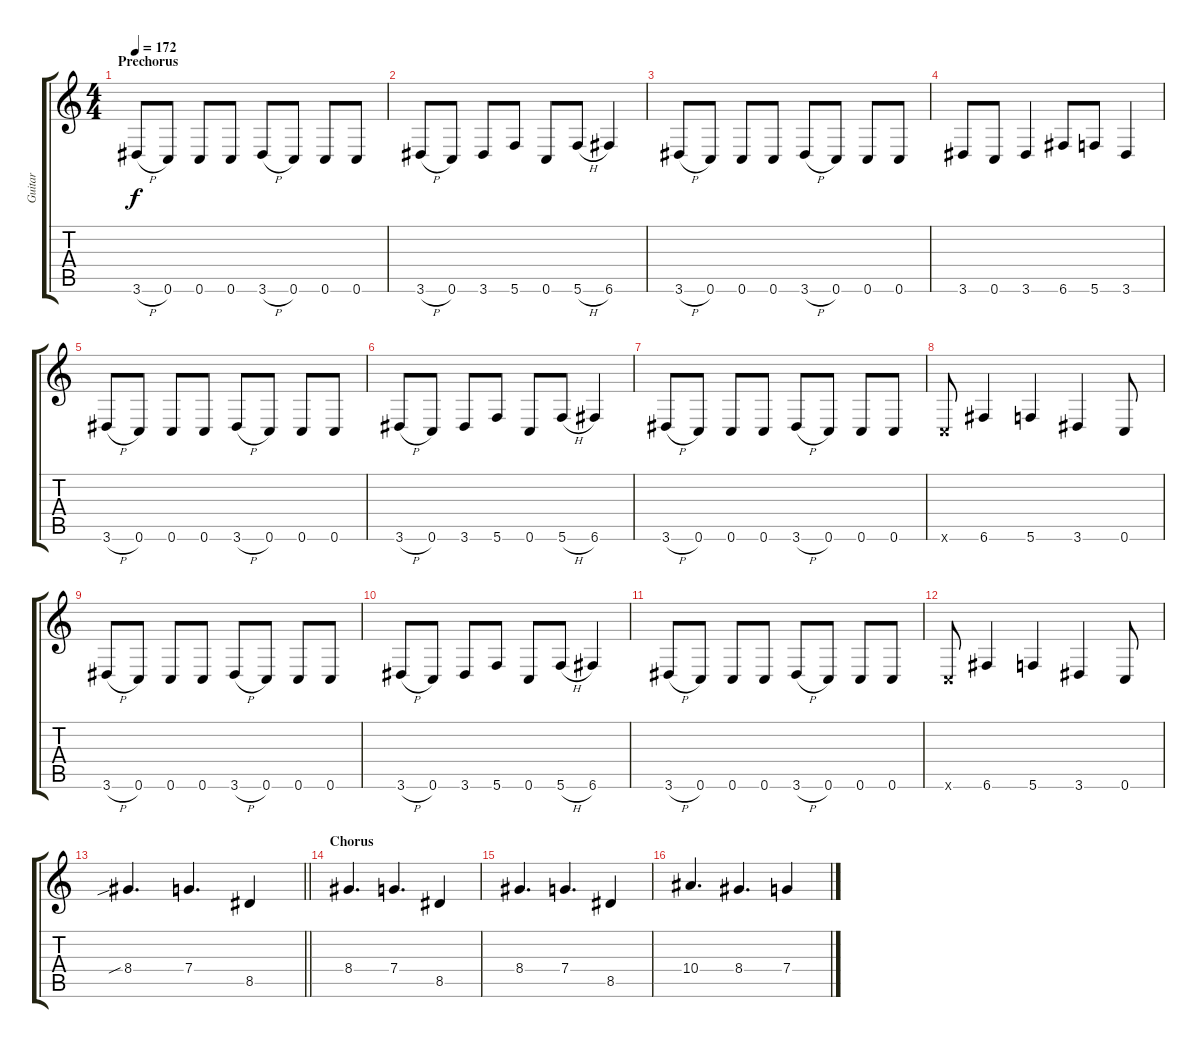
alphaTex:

\track ("Guitar" "Guitar") {instrument distortionguitar}
\staff {score tabs}
\tuning (D4 A3 F3 C3 G2 C2) {hide}
\ts (4 4)
\section ("" "Prechorus")
\tempo 172
\clef g2
\ks c
3.6{h}.8{dy f volume 8 balance 0} 0.6.8 0.6.8 0.6.8 3.6{h}.8 0.6.8 0.6.8 0.6.8 |
3.6{h}.8 0.6.8 3.6.8 5.6.8 0.6.8 5.6{h}.8 6.6.4 |
3.6{h}.8 0.6.8 0.6.8 0.6.8 3.6{h}.8 0.6.8 0.6.8 0.6.8 |
3.6.8 0.6.8 3.6.4 6.6.8{volume 16 balance 6} 5.6.8 3.6.4 |
3.6{h}.8{volume 16 balance 6} 0.6.8 0.6.8 0.6.8 3.6{h}.8 0.6.8 0.6.8 0.6.8 |
3.6{h}.8 0.6.8 3.6.8 5.6.8 0.6.8 5.6{h}.8 6.6.4 |
3.6{h}.8 0.6.8 0.6.8 0.6.8 3.6{h}.8 0.6.8 0.6.8 0.6.8 |
0.6{x}.8 6.6.4 5.6.4 3.6.4 0.6.8 |
3.6{h}.8 0.6.8 0.6.8 0.6.8 3.6{h}.8 0.6.8 0.6.8 0.6.8 |
3.6{h}.8 0.6.8 3.6.8 5.6.8 0.6.8 5.6{h}.8 6.6.4 |
3.6{h}.8 0.6.8 0.6.8 0.6.8 3.6{h}.8 0.6.8 0.6.8 0.6.8 |
0.6{x}.8 6.6.4 5.6.4 3.6.4 0.6.8 |
\barLineRight lightlight
8.4{sib}.4{d} 7.4.4{d} 8.5.4 |
\section ("" "Chorus")
8.4.4{d} 7.4.4{d} 8.5.4 |
8.4.4{d} 7.4.4{d} 8.5.4 |
10.4.4{d} 8.4.4{d} 7.4.4
